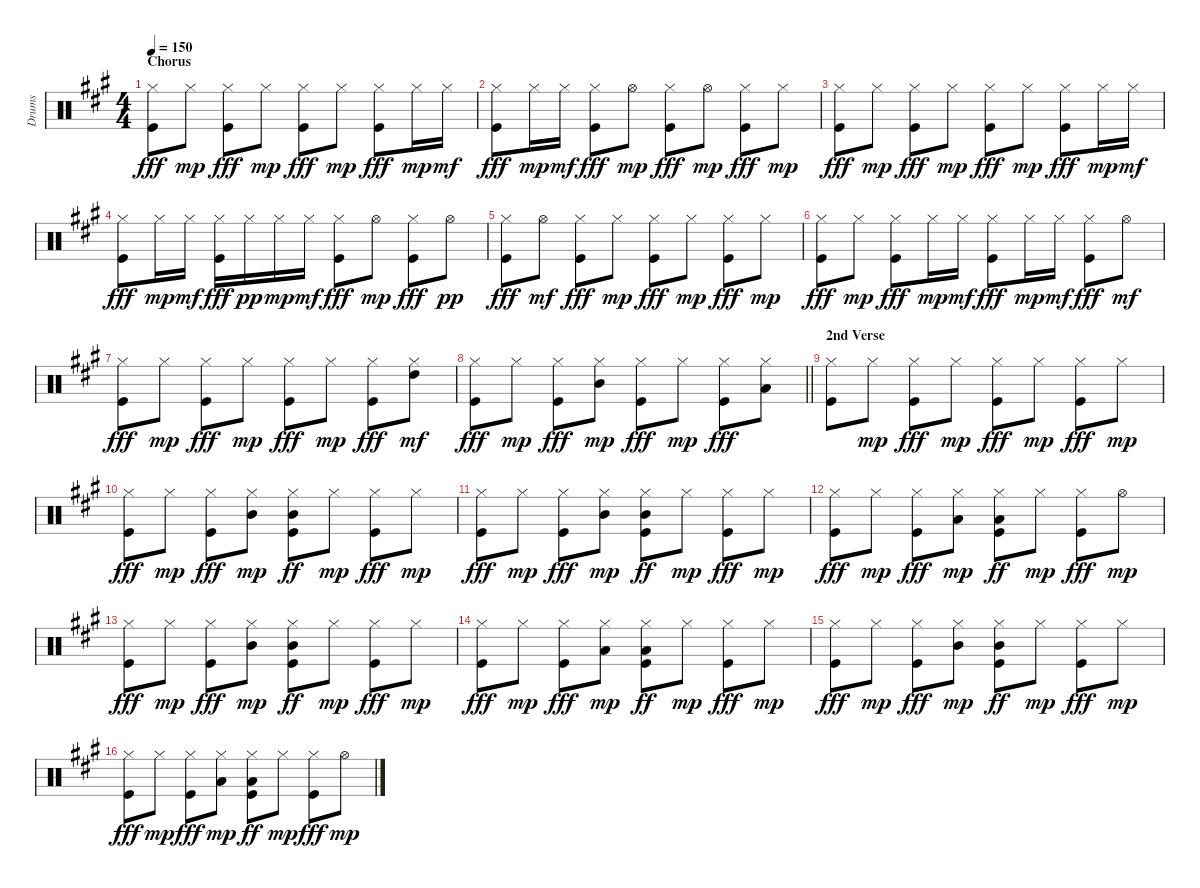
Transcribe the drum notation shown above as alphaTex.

\track ("Drums" "Drums") {instrument percussion}
\staff {score}
\articulation defaults
\ts (4 4)
\section ("" "Chorus")
\tempo 150
\clef neutral
\ks a
("Kick (hit)" "Hi-Hat (closed)").8{dy fff} "Hi-Hat (closed)".8{dy mp} ("Kick (hit)" "Hi-Hat (closed)").8{dy fff} "Hi-Hat (closed)".8{dy mp} ("Kick (hit)" "Hi-Hat (closed)").8{dy fff} "Hi-Hat (closed)".8{dy mp} ("Kick (hit)" "Hi-Hat (closed)").8{dy fff} "Hi-Hat (closed)".16{dy mp} "Hi-Hat (closed)".16{dy mf} |
("Kick (hit)" "Hi-Hat (closed)").8{dy fff} "Hi-Hat (closed)".16{dy mp} "Hi-Hat (closed)".16{dy mf} ("Kick (hit)" "Hi-Hat (closed)").8{dy fff} "Hi-Hat (open)".8{dy mp} ("Kick (hit)" "Hi-Hat (closed)").8{dy fff} "Hi-Hat (open)".8{dy mp} ("Kick (hit)" "Hi-Hat (closed)").8{dy fff} "Hi-Hat (closed)".8{dy mp} |
("Kick (hit)" "Hi-Hat (closed)").8{dy fff} "Hi-Hat (closed)".8{dy mp} ("Kick (hit)" "Hi-Hat (closed)").8{dy fff} "Hi-Hat (closed)".8{dy mp} ("Kick (hit)" "Hi-Hat (closed)").8{dy fff} "Hi-Hat (closed)".8{dy mp} ("Kick (hit)" "Hi-Hat (closed)").8{dy fff} "Hi-Hat (closed)".16{dy mp} "Hi-Hat (closed)".16{dy mf} |
("Kick (hit)" "Hi-Hat (closed)").8{dy fff} "Hi-Hat (closed)".16{dy mp} "Hi-Hat (closed)".16{dy mf} ("Kick (hit)" "Hi-Hat (closed)").16{dy fff} "Hi-Hat (closed)".16{dy pp} "Hi-Hat (closed)".16{dy mp} "Hi-Hat (closed)".16{dy mf} ("Kick (hit)" "Hi-Hat (closed)").8{dy fff} "Hi-Hat (open)".8{dy mp} ("Kick (hit)" "Hi-Hat (closed)").8{dy fff} "Hi-Hat (open)".8{dy pp} |
("Kick (hit)" "Hi-Hat (closed)").8{dy fff} "Hi-Hat (open)".8{dy mf} ("Kick (hit)" "Hi-Hat (closed)").8{dy fff} "Hi-Hat (closed)".8{dy mp} ("Kick (hit)" "Hi-Hat (closed)").8{dy fff} "Hi-Hat (closed)".8{dy mp} ("Kick (hit)" "Hi-Hat (closed)").8{dy fff} "Hi-Hat (closed)".8{dy mp} |
("Kick (hit)" "Hi-Hat (closed)").8{dy fff} "Hi-Hat (closed)".8{dy mp} ("Kick (hit)" "Hi-Hat (closed)").8{dy fff} "Hi-Hat (closed)".16{dy mp} "Hi-Hat (closed)".16{dy mf} ("Kick (hit)" "Hi-Hat (closed)").8{dy fff} "Hi-Hat (closed)".16{dy mp} "Hi-Hat (closed)".16{dy mf} ("Kick (hit)" "Hi-Hat (closed)").8{dy fff} "Hi-Hat (open)".8{dy mf} |
("Kick (hit)" "Hi-Hat (closed)").8{dy fff} "Hi-Hat (closed)".8{dy mp} ("Kick (hit)" "Hi-Hat (closed)").8{dy fff} "Hi-Hat (closed)".8{dy mp} ("Kick (hit)" "Hi-Hat (closed)").8{dy fff} "Hi-Hat (closed)".8{dy mp} ("Kick (hit)" "Hi-Hat (closed)").8{dy fff} ("Hi-Hat (closed)" "High Tom (hit)").8{dy mf} |
\barLineRight lightlight
("Kick (hit)" "Hi-Hat (closed)").8{dy fff} "Hi-Hat (closed)".8{dy mp} ("Kick (hit)" "Hi-Hat (closed)").8{dy fff} ("Hi-Hat (closed)" "Mid Tom (hit)").8{dy mp} ("Kick (hit)" "Hi-Hat (closed)").8{dy fff} "Hi-Hat (closed)".8{dy mp} ("Kick (hit)" "Hi-Hat (closed)").8{dy fff} ("Hi-Hat (closed)" "Low Tom (hit)").8 |
\section ("" "2nd Verse")
("Kick (hit)" "Hi-Hat (closed)").8 "Hi-Hat (closed)".8{dy mp} ("Kick (hit)" "Hi-Hat (closed)").8{dy fff} "Hi-Hat (closed)".8{dy mp} ("Kick (hit)" "Hi-Hat (closed)").8{dy fff} "Hi-Hat (closed)".8{dy mp} ("Kick (hit)" "Hi-Hat (closed)").8{dy fff} "Hi-Hat (closed)".8{dy mp} |
("Kick (hit)" "Hi-Hat (closed)").8{dy fff} "Hi-Hat (closed)".8{dy mp} ("Kick (hit)" "Hi-Hat (closed)").8{dy fff} ("Hi-Hat (closed)" "Mid Tom (hit)").8{dy mp} ("Kick (hit)" "Hi-Hat (closed)" "Mid Tom (hit)").8{dy ff} "Hi-Hat (closed)".8{dy mp} ("Kick (hit)" "Hi-Hat (closed)").8{dy fff} "Hi-Hat (closed)".8{dy mp} |
("Kick (hit)" "Hi-Hat (closed)").8{dy fff} "Hi-Hat (closed)".8{dy mp} ("Kick (hit)" "Hi-Hat (closed)").8{dy fff} ("Hi-Hat (closed)" "Mid Tom (hit)").8{dy mp} ("Kick (hit)" "Hi-Hat (closed)" "Mid Tom (hit)").8{dy ff} "Hi-Hat (closed)".8{dy mp} ("Kick (hit)" "Hi-Hat (closed)").8{dy fff} "Hi-Hat (closed)".8{dy mp} |
("Kick (hit)" "Hi-Hat (closed)").8{dy fff} "Hi-Hat (closed)".8{dy mp} ("Kick (hit)" "Hi-Hat (closed)").8{dy fff} ("Hi-Hat (closed)" "Low Tom (hit)").8{dy mp} ("Kick (hit)" "Hi-Hat (closed)" "Low Tom (hit)").8{dy ff} "Hi-Hat (closed)".8{dy mp} ("Kick (hit)" "Hi-Hat (closed)").8{dy fff} "Hi-Hat (open)".8{dy mp} |
("Kick (hit)" "Hi-Hat (closed)").8{dy fff} "Hi-Hat (closed)".8{dy mp} ("Kick (hit)" "Hi-Hat (closed)").8{dy fff} ("Hi-Hat (closed)" "Mid Tom (hit)").8{dy mp} ("Kick (hit)" "Hi-Hat (closed)" "Mid Tom (hit)").8{dy ff} "Hi-Hat (closed)".8{dy mp} ("Kick (hit)" "Hi-Hat (closed)").8{dy fff} "Hi-Hat (closed)".8{dy mp} |
("Kick (hit)" "Hi-Hat (closed)").8{dy fff} "Hi-Hat (closed)".8{dy mp} ("Kick (hit)" "Hi-Hat (closed)").8{dy fff} ("Hi-Hat (closed)" "Low Tom (hit)").8{dy mp} ("Kick (hit)" "Hi-Hat (closed)" "Low Tom (hit)").8{dy ff} "Hi-Hat (closed)".8{dy mp} ("Kick (hit)" "Hi-Hat (closed)").8{dy fff} "Hi-Hat (closed)".8{dy mp} |
("Kick (hit)" "Hi-Hat (closed)").8{dy fff} "Hi-Hat (closed)".8{dy mp} ("Kick (hit)" "Hi-Hat (closed)").8{dy fff} ("Hi-Hat (closed)" "Mid Tom (hit)").8{dy mp} ("Kick (hit)" "Hi-Hat (closed)" "Mid Tom (hit)").8{dy ff} "Hi-Hat (closed)".8{dy mp} ("Kick (hit)" "Hi-Hat (closed)").8{dy fff} "Hi-Hat (closed)".8{dy mp} |
("Kick (hit)" "Hi-Hat (closed)").8{dy fff} "Hi-Hat (closed)".8{dy mp} ("Kick (hit)" "Hi-Hat (closed)").8{dy fff} ("Hi-Hat (closed)" "Low Tom (hit)").8{dy mp} ("Kick (hit)" "Hi-Hat (closed)" "Low Tom (hit)").8{dy ff} "Hi-Hat (closed)".8{dy mp} ("Kick (hit)" "Hi-Hat (closed)").8{dy fff} "Hi-Hat (open)".8{dy mp}
